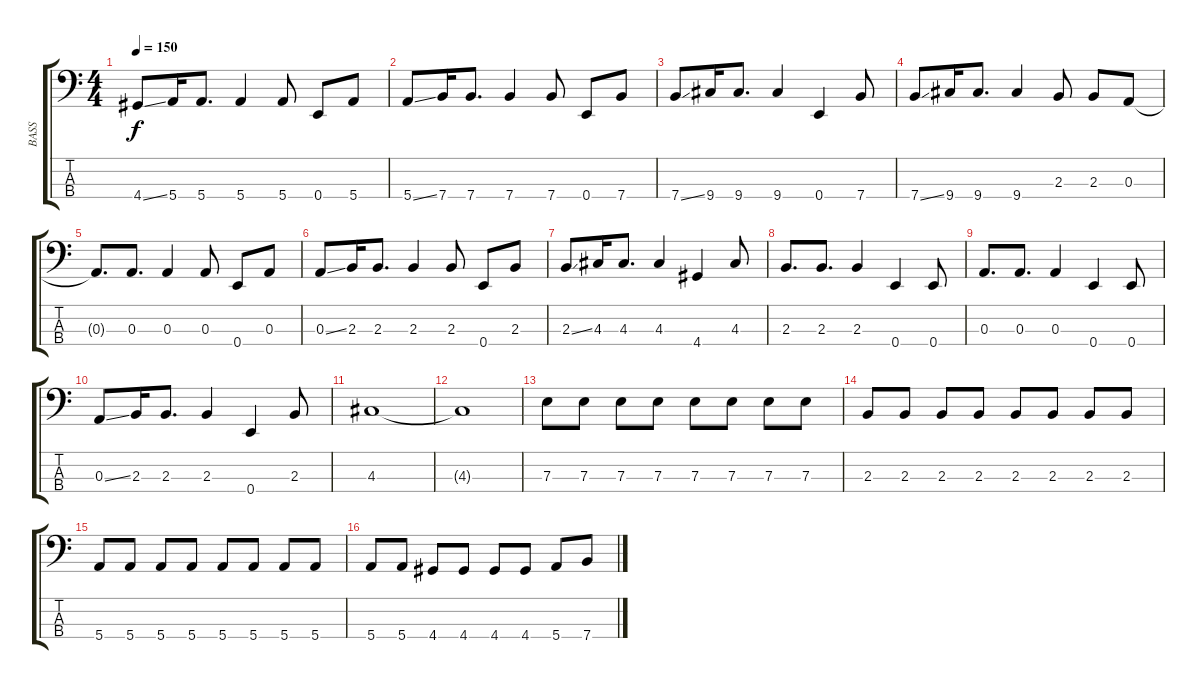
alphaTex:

\track ("BASS" "BASS") {instrument electricbassfinger}
\staff {score tabs}
\tuning (G2 D2 A1 E1) {hide}
\ts (4 4)
\tempo 150
\clef f4
\ks c
4.4{ss}.8{dy f} 5.4.16 5.4.8{d} 5.4.4 5.4.8 0.4.8 5.4.8 |
5.4{ss}.8 7.4.16 7.4.8{d} 7.4.4 7.4.8 0.4.8 7.4.8 |
7.4{ss}.8 9.4.16 9.4.8{d} 9.4.4 0.4.4 7.4.8 |
7.4{ss}.8 9.4.16 9.4.8{d} 9.4.4 2.3.8 2.3.8 0.3.8 |
0.3{t}.8{d} 0.3.8{d} 0.3.4 0.3.8 0.4.8 0.3.8 |
0.3{ss}.8 2.3.16 2.3.8{d} 2.3.4 2.3.8 0.4.8 2.3.8 |
2.3{ss}.8 4.3.16 4.3.8{d} 4.3.4 4.4.4 4.3.8 |
2.3.8{d} 2.3.8{d} 2.3.4 0.4.4 0.4.8 |
0.3.8{d} 0.3.8{d} 0.3.4 0.4.4 0.4.8 |
0.3{ss}.8 2.3.16 2.3.8{d} 2.3.4 0.4.4 2.3.8 |
4.3.1 |
4.3{t}.1 |
7.3.8 7.3.8 7.3.8 7.3.8 7.3.8 7.3.8 7.3.8 7.3.8 |
2.3.8 2.3.8 2.3.8 2.3.8 2.3.8 2.3.8 2.3.8 2.3.8 |
5.4.8 5.4.8 5.4.8 5.4.8 5.4.8 5.4.8 5.4.8 5.4.8 |
5.4.8 5.4.8 4.4.8 4.4.8 4.4.8 4.4.8 5.4.8 7.4.8
